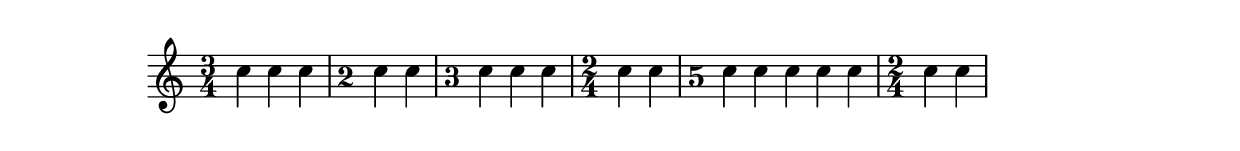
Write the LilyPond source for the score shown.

%% DO NOT EDIT this file manually; it was automatically
%% generated from the LilyPond Snippet Repository
%% (http://lsr.di.unimi.it).
%%
%% Make any changes in the LSR itself, or in
%% `Documentation/snippets/new/`, then run
%% `scripts/auxiliar/makelsr.pl`.
%%
%% This file is in the public domain.

\version "2.24.0"

\header {
  lsrtags = "rhythms, tweaks-and-overrides"

  texidoc = "
Sometimes, a time signature should not print the whole fraction (for
example, 7/4), but only the numerator (digit@tie{}7 in this case). This
can be easily done by using
@code{\\override Staff.TimeSignature.style = #'single-digit} to change
the style permanently. By using
@code{\\revert Staff.TimeSignature.style}, this setting can be
reversed. To apply the single-digit style to only one time signature,
use the @code{\\override} command and prefix it with a @code{\\once}.
"

  doctitle = "Time signature printing only the numerator as a number (instead of the fraction)"
} % begin verbatim


\relative c'' {
  \time 3/4
  c4 c c
  % Change the style permanently
  \override Staff.TimeSignature.style = #'single-digit
  \time 2/4
  c4 c
  \time 3/4
  c4 c c
  % Revert to default style:
  \revert Staff.TimeSignature.style
  \time 2/4
  c4 c
  % single-digit style only for the next time signature
  \once \override Staff.TimeSignature.style = #'single-digit
  \time 5/4
  c4 c c c c
  \time 2/4
  c4 c
}
